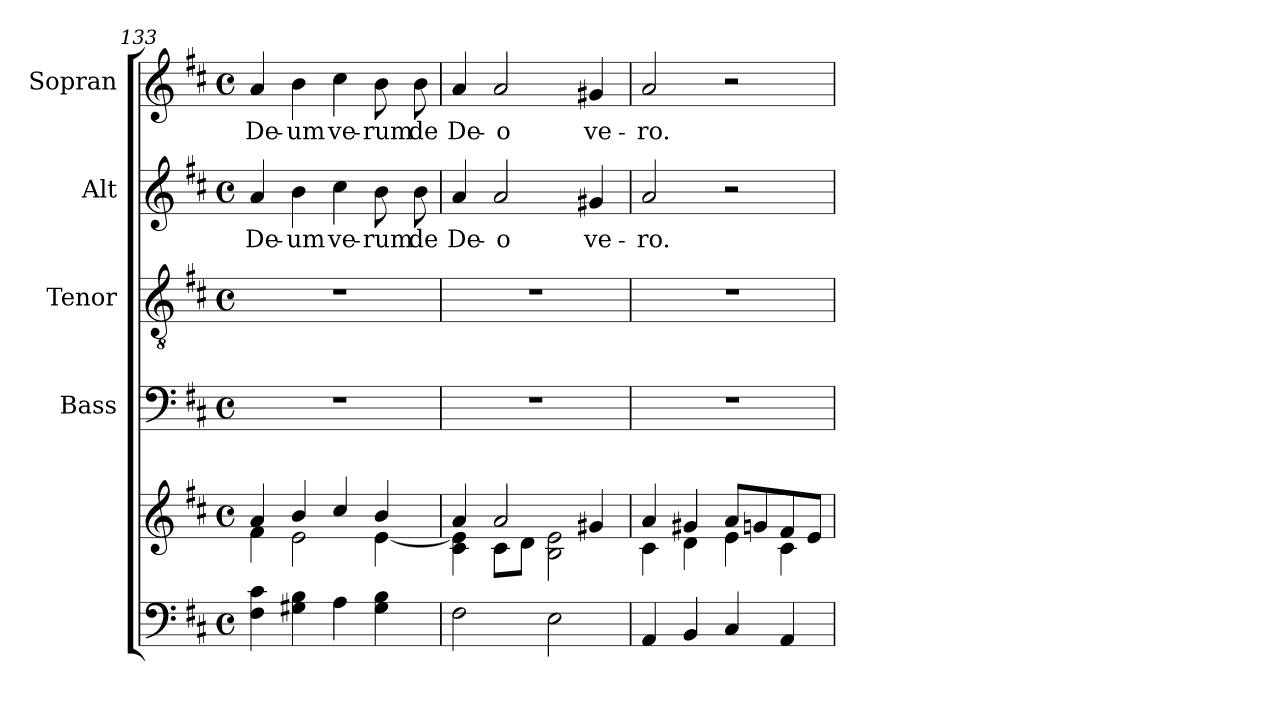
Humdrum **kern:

**kern	**kern	**kern	**kern	**kern	**text	**kern	**text
*part5	*part5	*part4	*part3	*part2	*part2	*part1	*part1
*staff6	*staff5	*staff4	*staff3	*staff2	*staff2	*staff1	*staff1
*	*	*I"Bass	*I"Tenor	*I"Alt	*	*I"Sopran	*
*	*	*I'B.	*I'T.	*I'A.	*	*I'S.	*
*clefF4	*clefG2	*clefF4	*clefGv2	*clefG2	*	*clefG2	*
*k[f#c#]	*k[f#c#]	*k[f#c#]	*k[f#c#]	*k[f#c#]	*	*k[f#c#]	*
*D:	*D:	*D:	*D:	*D:	*	*D:	*
*M4/4	*M4/4	*M4/4	*M4/4	*M4/4	*	*M4/4	*
*met(c)	*met(c)	*met(c)	*met(c)	*met(c)	*	*met(c)	*
=133	=133	=133	=133	=133	=133	=133	=133
*	*^	*	*	*	*	*	*
!	!	!	!	!	!	!LO:LY:b	!	!LO:LY:b
4F#\ 4c#\	4a/	4f#\	1r	1r	4a/	De-	4a/	De-
!	!	!	!	!	!	!LO:LY:b	!	!LO:LY:b
4G#X\ 4B\	4b/	2e\	.	.	4b\	-um	4b\	-um
!	!	!	!	!	!	!LO:LY:b	!	!LO:LY:b
4A\	4cc#/	.	.	.	4cc#\	ve-	4cc#\	ve-
!	!	!	!	!	!	!LO:LY:b	!	!LO:LY:b
4G#\ 4B\	4b/	[<4e\	.	.	8b\	-rum	8b\	-rum
!	!	!	!	!	!	!LO:LY:b	!	!LO:LY:b
.	.	.	.	.	8b\	de	8b\	de
=134	=134	=134	=134	=134	=134	=134	=134	=134
!	!	!	!	!	!	!LO:LY:b	!	!LO:LY:b
2F#\	4a/	4c#\ 4e\]	1r	1r	4a/	De-	4a/	De-
!	!	!	!	!	!	!LO:LY:b	!	!LO:LY:b
.	2a/	8c#\L	.	.	2a/	-o	2a/	-o
.	.	8d\J	.	.	.	.	.	.
2E\	.	2B\ 2e\	.	.	.	.	.	.
!	!	!	!	!	!	!LO:LY:b	!	!LO:LY:b
.	4g#X/	.	.	.	4g#X/	ve-	4g#X/	ve-
!!LO:LB:g=z
=135	=135	=135	=135	=135	=135	=135	=135	=135
!	!	!	!	!	!	!LO:LY:b	!	!LO:LY:b
4AA/	4a/	4c#\	1r	1r	2a/	-ro.	2a/	-ro.
4BB/	4g#X/	4d\	.	.	.	.	.	.
4C#/	8a/L	4e\	.	.	2r	.	2r	.
.	8gn/	.	.	.	.	.	.	.
4AA/	8f#/	4c#\	.	.	.	.	.	.
.	8e/J	.	.	.	.	.	.	.
*	*v	*v	*	*	*	*	*	*
=	=	=	=	=	=	=	=
*-	*-	*-	*-	*-	*-	*-	*-
